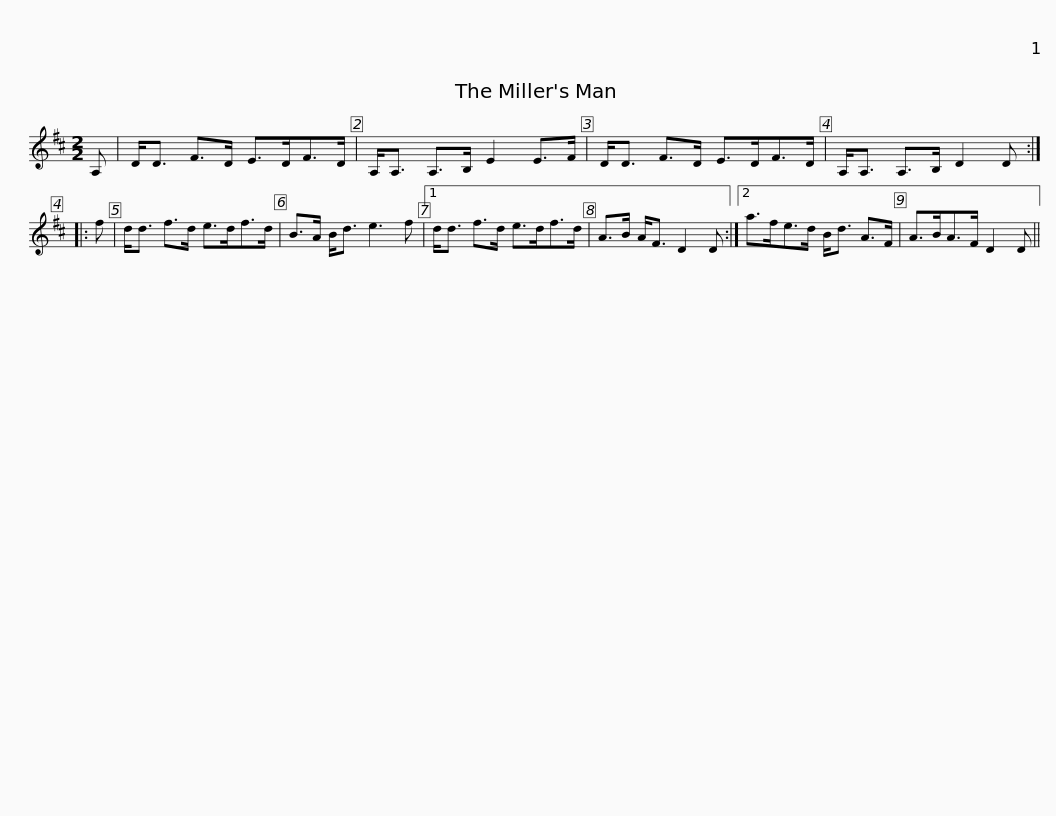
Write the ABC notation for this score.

X:1
L:1/8
M:2/2
I:linebreak $
K:D
V:1 treble
V:1
 A, | D<D F>D E>DF>D | A,<A, A,>B, E2 E>F | D<D F>D E>DF>D | A,<A, A,>B, D2 D :: %5
 f |$ d<d f>d e>df>d | B>A B<d e3 f |1 d<d f>d e>df>d | A>B A<F D2 D :|2 %10
 a>fe>d B<d A>F |$ A>BA>F D2 D || %12
